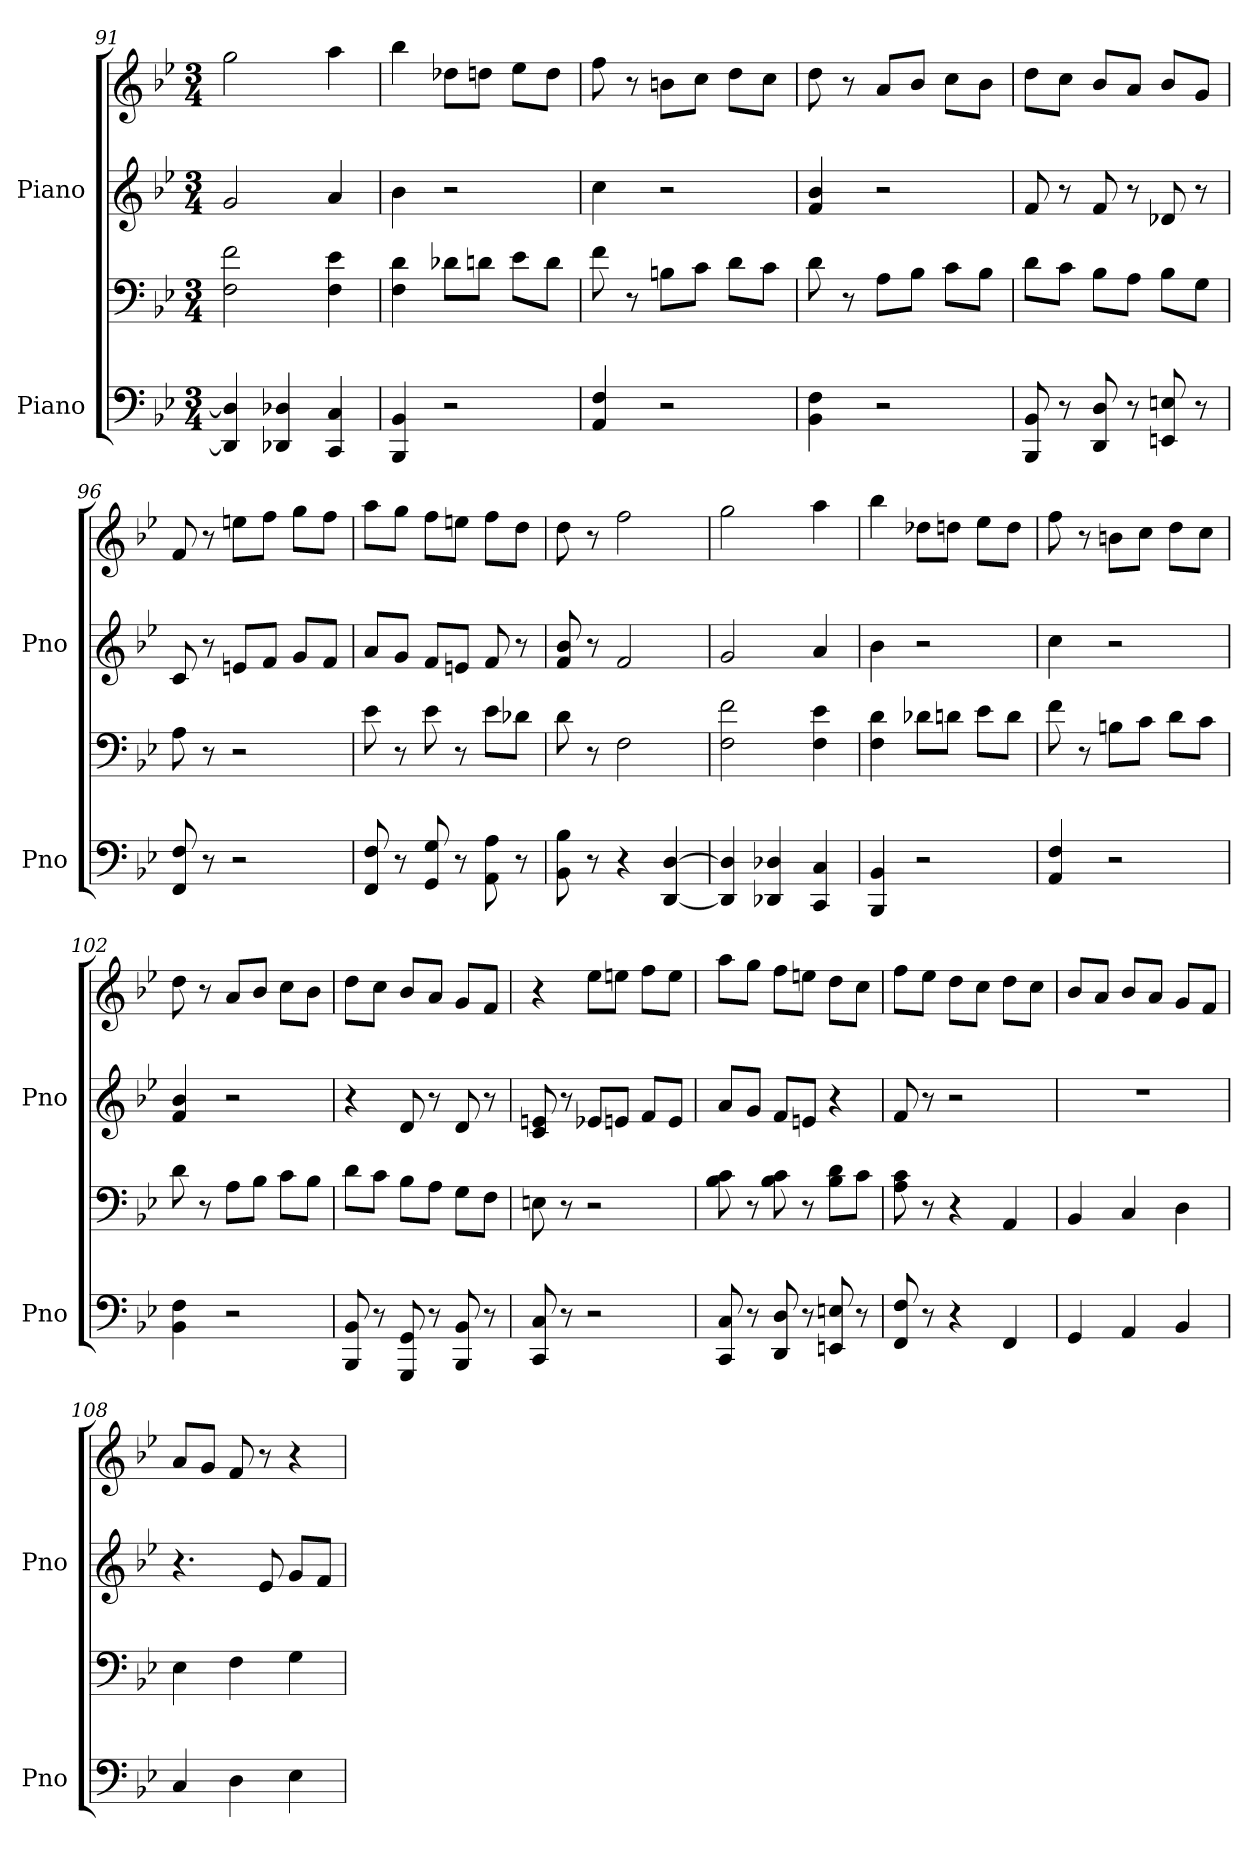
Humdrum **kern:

**kern	**kern	**kern	**kern
*part2	*part2	*part1	*part1
*staff4	*staff3	*staff2	*staff1
*I"Piano	*	*I"Piano	*
*I'Pno	*	*I'Pno	*
*clefF4	*clefF4	*clefG2	*clefG2
*k[b-e-]	*k[b-e-]	*k[b-e-]	*k[b-e-]
*M3/4	*M3/4	*M3/4	*M3/4
=91	=91	=91	=91
4DD/] 4D/]	2F\ 2f\	2g/	2gg\
4DD-X/ 4D-X/	.	.	.
4CC/ 4C/	4F\ 4e-\	4a/	4aa\
=92	=92	=92	=92
4BBB-/ 4BB-/	4F\ 4d\	4b-\	4bb-\
2r	8d-X\L	2r	8dd-X\L
.	8dn\J	.	8ddn\J
.	8e-\L	.	8ee-\L
.	8d\J	.	8dd\J
=93	=93	=93	=93
4AA/ 4F/	8f\	4cc\	8ff\
.	8r	.	8r
2r	8Bn\L	2r	8bn\L
.	8c\J	.	8cc\J
.	8d\L	.	8dd\L
.	8c\J	.	8cc\J
=94	=94	=94	=94
4BB-\ 4F\	8d\	4f/ 4b-/	8dd\
.	8r	.	8r
2r	8A\L	2r	8a/L
.	8B-\J	.	8b-/J
.	8c\L	.	8cc\L
.	8B-\J	.	8b-\J
!!LO:LB:g=z
=95	=95	=95	=95
8BBB-/ 8BB-/	8d\L	8f/	8dd\L
8r	8c\J	8r	8cc\J
8DD/ 8D/	8B-\L	8f/	8b-/L
8r	8A\J	8r	8a/J
8EEn/ 8En/	8B-\L	8d-X/	8b-/L
8r	8G\J	8r	8g/J
=96	=96	=96	=96
8FF/ 8F/	8A\	8c/	8f/
8r	8r	8r	8r
2r	2r	8en/L	8een\L
.	.	8f/J	8ff\J
.	.	8g/L	8gg\L
.	.	8f/J	8ff\J
=97	=97	=97	=97
8FF/ 8F/	8e-\	8a/L	8aa\L
8r	8r	8g/J	8gg\J
8GG/ 8G/	8e-\	8f/L	8ff\L
8r	8r	8en/J	8een\J
8AA\ 8A\	8e-\L	8f/	8ff\L
8r	8d-X\J	8r	8dd\J
=98	=98	=98	=98
8BB-\ 8B-\	8d\	8f/ 8b-/	8dd\
8r	8r	8r	8r
4r	2F\	2f/	2ff\
[4DD/ [4D/	.	.	.
=99	=99	=99	=99
4DD/] 4D/]	2F\ 2f\	2g/	2gg\
4DD-X/ 4D-X/	.	.	.
4CC/ 4C/	4F\ 4e-\	4a/	4aa\
=100	=100	=100	=100
4BBB-/ 4BB-/	4F\ 4d\	4b-\	4bb-\
2r	8d-X\L	2r	8dd-X\L
.	8dn\J	.	8ddn\J
.	8e-\L	.	8ee-\L
.	8d\J	.	8dd\J
!!LO:PB:g=z
=101	=101	=101	=101
4AA/ 4F/	8f\	4cc\	8ff\
.	8r	.	8r
2r	8Bn\L	2r	8bn\L
.	8c\J	.	8cc\J
.	8d\L	.	8dd\L
.	8c\J	.	8cc\J
=102	=102	=102	=102
4BB-\ 4F\	8d\	4f/ 4b-/	8dd\
.	8r	.	8r
2r	8A\L	2r	8a/L
.	8B-\J	.	8b-/J
.	8c\L	.	8cc\L
.	8B-\J	.	8b-\J
=103	=103	=103	=103
8BBB-/ 8BB-/	8d\L	4r	8dd\L
8r	8c\J	.	8cc\J
8GGG/ 8GG/	8B-\L	8d/	8b-/L
8r	8A\J	8r	8a/J
8BBB-/ 8BB-/	8G\L	8d/	8g/L
8r	8F\J	8r	8f/J
=104	=104	=104	=104
8CC/ 8C/	8En\	8c/ 8en/	4r
8r	8r	8r	.
2r	2r	8e-X/L	8ee-\L
.	.	8en/J	8een\J
.	.	8f/L	8ff\L
.	.	8e/J	8ee\J
=105	=105	=105	=105
8CC/ 8C/	8B-\ 8c\	8a/L	8aa\L
8r	8r	8g/J	8gg\J
8DD/ 8D/	8B-\ 8c\	8f/L	8ff\L
8r	8r	8en/J	8een\J
8EEn/ 8En/	8B-\ 8d\L	4r	8dd\L
8r	8c\J	.	8cc\J
!!LO:LB:g=z
=106	=106	=106	=106
8FF/ 8F/	8A\ 8c\	8f/	8ff\L
8r	8r	8r	8ee-\J
4r	4r	2r	8dd\L
.	.	.	8cc\J
4FF/	4AA/	.	8dd\L
.	.	.	8cc\J
=107	=107	=107	=107
4GG/	4BB-/	2.r	8b-/L
.	.	.	8a/J
4AA/	4C/	.	8b-/L
.	.	.	8a/J
4BB-/	4D\	.	8g/L
.	.	.	8f/J
=108	=108	=108	=108
4C/	4E-\	4.r	8a/L
.	.	.	8g/J
4D\	4F\	.	8f/
.	.	8e-/	8r
4E-\	4G\	8g/L	4r
.	.	8f/J	.
=	=	=	=
*-	*-	*-	*-
